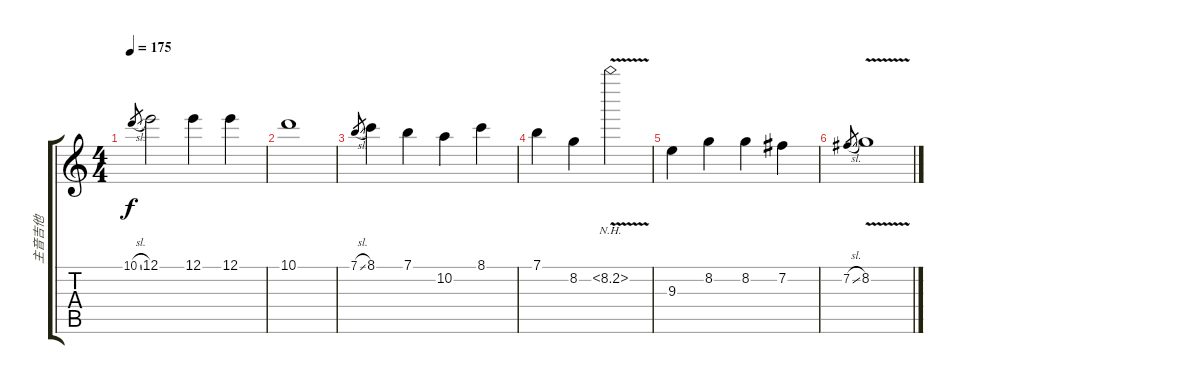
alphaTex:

\track ("主音吉他" "主音吉他") {instrument acousticguitarsteel}
\staff {score tabs}
\tuning (E4 B3 G3 D3 A2 E2) {hide}
\ts (4 4)
\tempo 175
\clef g2
\ks c
10.1{sl}.8{gr dy f} 12.1.2 12.1.4 12.1.4 |
10.1.1 |
7.1{sl}.8{gr} 8.1.4 7.1.4 10.2.4 8.1.4 |
7.1.4 8.2.4 8.2{nh v}.2 |
9.3.4 8.2.4 8.2.4 7.2.4 |
7.2{sl}.8{gr} 8.2{v}.1
